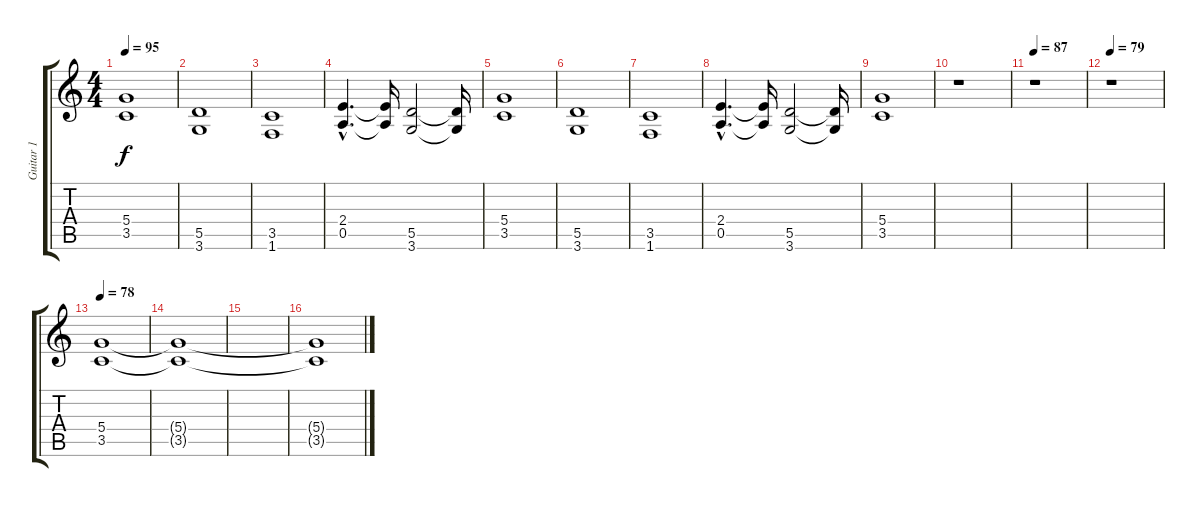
\track ("Guitar 1" "Guitar 1") {instrument distortionguitar}
\staff {score tabs}
\tuning (E4 B3 G3 D3 A2 E2) {hide}
\ts (4 4)
\tempo 95
\clef g2
\ks c
(5.4 3.5).1{dy f} |
(5.5 3.6).1 |
(3.5 1.6).1 |
(2.4{hac} 0.5{hac}).4{d} (2.4{t} 0.5{t}).16 (5.5 3.6).2 (5.5{t} 3.6{t}).16 |
(5.4 3.5).1 |
(5.5 3.6).1 |
(3.5 1.6).1 |
(2.4{hac} 0.5{hac}).4{d} (2.4{t} 0.5{t}).16 (5.5 3.6).2 (5.5{t} 3.6{t}).16 |
(5.4 3.5).1 |
r.1 |
\tempo 87
r.1 |
\tempo 79
r.1 |
\tempo 78
(5.4 3.5).1 |
(5.4{t} 3.5{t}).1 |
|
(5.4{t} 3.5{t}).1
